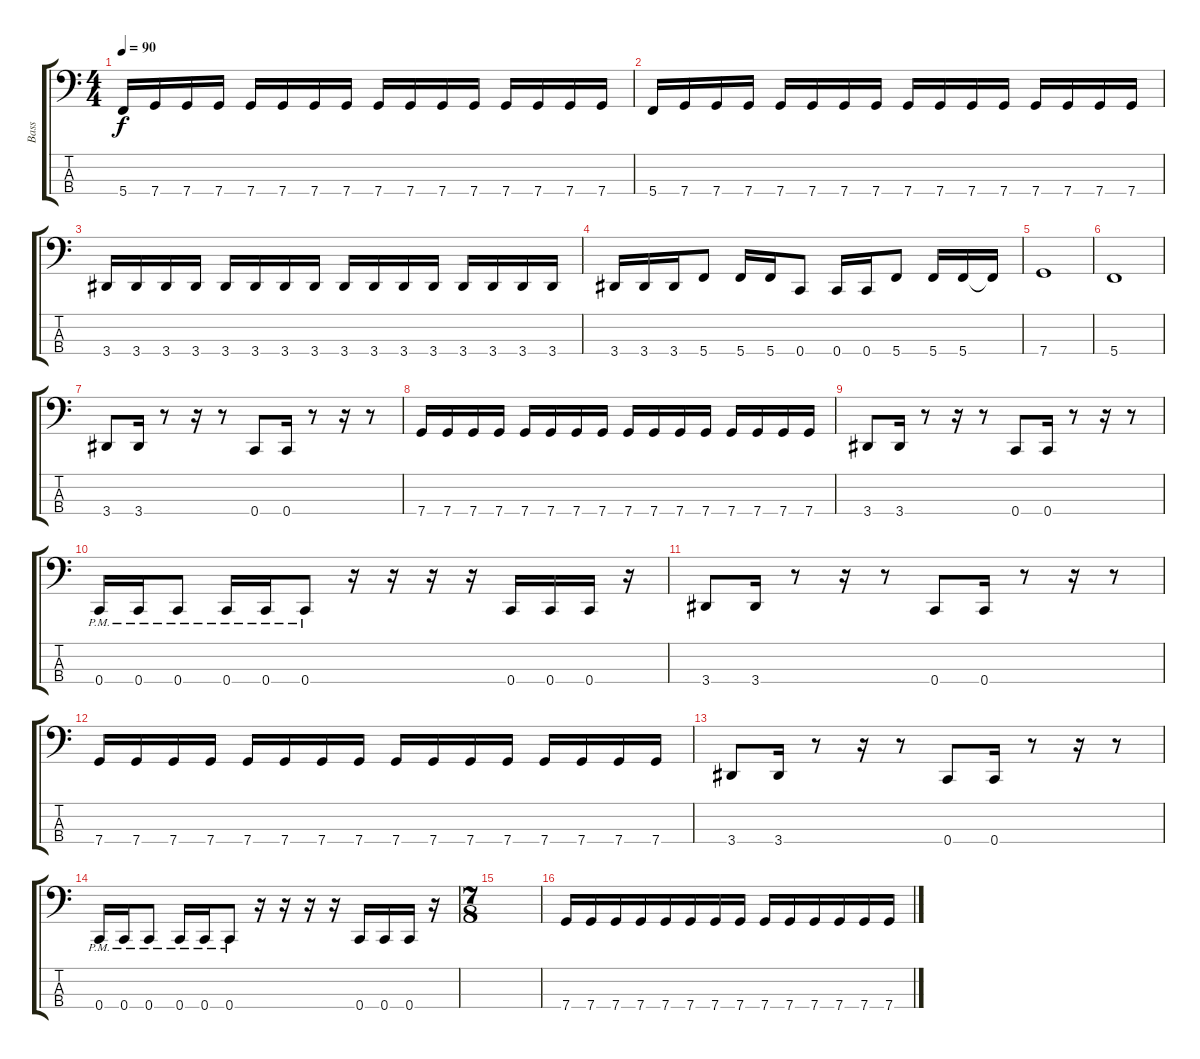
\track ("Bass" "Bass") {instrument electricbasspick}
\staff {score tabs}
\tuning (F2 C2 G1 C1) {hide}
\ts (4 4)
\tempo 90
\clef f4
\ks c
5.4.16{dy f} 7.4.16 7.4.16 7.4.16 7.4.16 7.4.16 7.4.16 7.4.16 7.4.16 7.4.16 7.4.16 7.4.16 7.4.16 7.4.16 7.4.16 7.4.16 |
5.4.16 7.4.16 7.4.16 7.4.16 7.4.16 7.4.16 7.4.16 7.4.16 7.4.16 7.4.16 7.4.16 7.4.16 7.4.16 7.4.16 7.4.16 7.4.16 |
3.4.16 3.4.16 3.4.16 3.4.16 3.4.16 3.4.16 3.4.16 3.4.16 3.4.16 3.4.16 3.4.16 3.4.16 3.4.16 3.4.16 3.4.16 3.4.16 |
3.4.16 3.4.16 3.4.16 5.4.8 5.4.16 5.4.16 0.4.8 0.4.16 0.4.16 5.4.8 5.4.16 5.4.16 5.4{t}.16 |
7.4.1 |
5.4.1 |
3.4.8 3.4.16 r.8 r.16 r.8 0.4.8 0.4.16 r.8 r.16 r.8 |
7.4.16 7.4.16 7.4.16 7.4.16 7.4.16 7.4.16 7.4.16 7.4.16 7.4.16 7.4.16 7.4.16 7.4.16 7.4.16 7.4.16 7.4.16 7.4.16 |
3.4.8 3.4.16 r.8 r.16 r.8 0.4.8 0.4.16 r.8 r.16 r.8 |
0.4{pm}.16 0.4{pm}.16 0.4{pm}.8 0.4{pm}.16 0.4{pm}.16 0.4{pm}.8 r.16 r.16 r.16 r.16 0.4.16 0.4.16 0.4.16 r.16 |
3.4.8 3.4.16 r.8 r.16 r.8 0.4.8 0.4.16 r.8 r.16 r.8 |
7.4.16 7.4.16 7.4.16 7.4.16 7.4.16 7.4.16 7.4.16 7.4.16 7.4.16 7.4.16 7.4.16 7.4.16 7.4.16 7.4.16 7.4.16 7.4.16 |
3.4.8 3.4.16 r.8 r.16 r.8 0.4.8 0.4.16 r.8 r.16 r.8 |
0.4{pm}.16 0.4{pm}.16 0.4{pm}.8 0.4{pm}.16 0.4{pm}.16 0.4{pm}.8 r.16 r.16 r.16 r.16 0.4.16 0.4.16 0.4.16 r.16 |
\ts (7 8)
|
7.4.16 7.4.16 7.4.16 7.4.16 7.4.16 7.4.16 7.4.16 7.4.16 7.4.16 7.4.16 7.4.16 7.4.16 7.4.16 7.4.16
